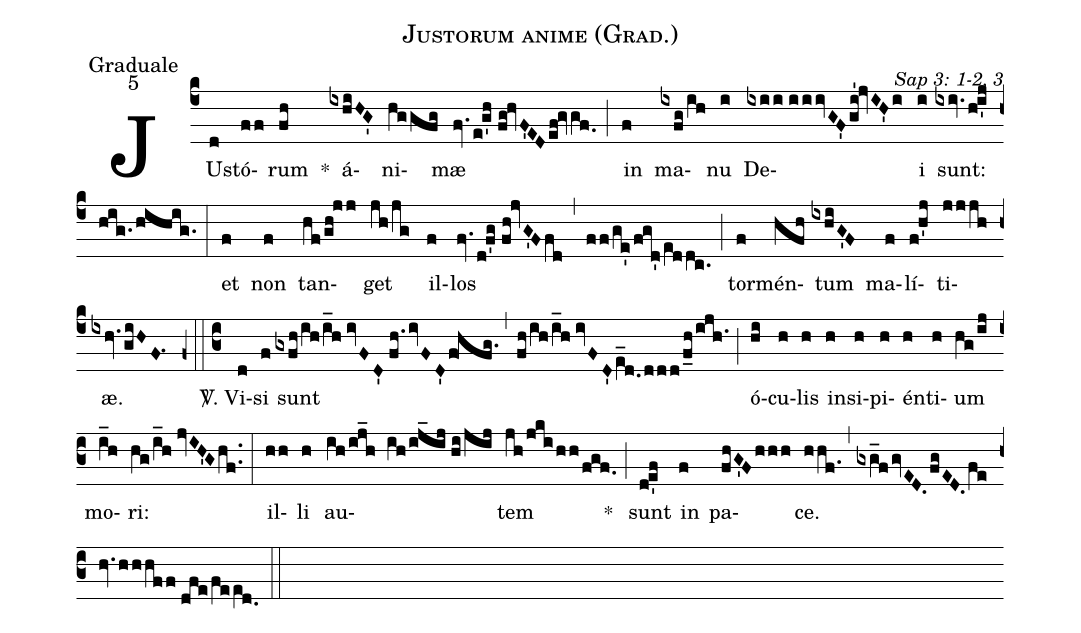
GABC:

name: Justorum anime (Grad.);
office-part: Graduale;
mode: 5;
commentary: Sap 3: 1-2, 3;
%%
(c4) JUs(d)tó(ff)rum(fh) *() á(ixhiHG')ni(hggfg)mæ(fv.e!g'h//fg!hvF'EDef!gvgf.0) (;) in(f) ma(ixfg/ih)nu(i) De(ixii//iiivGF'gi'!jvIH'i)i(i) sunt:(ixiv.hi'j/hig./hihig.) (:)
et(f) non(f) tan(hf/gh!jj)get(jh/jg) il(f)los(fv.d!f'g//fh!jvG'Ffd) (,) (ff/ge'/fgd'/e[ll:1]ddc.) (;) tor(f)mén(hfh)tum(ixhiG'F) ma(f)lí(f!h'j)ti(jjjh)æ.(ixhv.giHF.1) (z0::c3)
<sp>V/</sp>. Vi(d)si(f) sunt(gxfh/ih/i_h//ivFD'//fh.ivFD'f!hfg.) (,) (fh/ih/i_h//ivFD'e_[ll:1]d.0ddd/f_h/ijh.1) (;) ó(hi)cu(h)lis(h) in(h)si(h)pi(h)én(h)ti(h)um(hg/ij) mo(i_h)ri:(hg/i_h//jvIH'Ghf..) (:)
il(hh)li(h) au(ih/ij_h ih/ij_ij//hi/jij)tem(jh/jkihh/fgf.) *(;)
sunt(de'f) in(f) pa(fhG'Fhhh)ce.(hhf.) (,) (gxg_fgvED.fgED.fehv.hhhff//dfe/fee[ll:1]d.0) (::)
